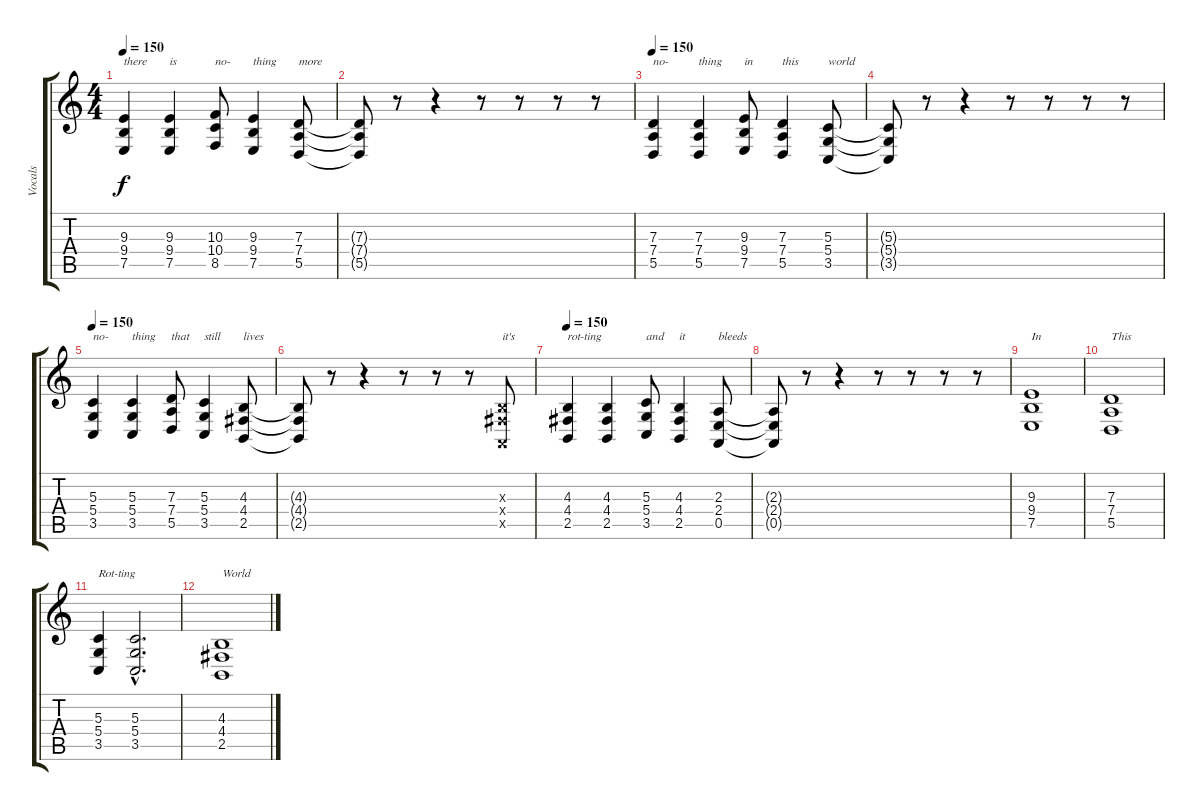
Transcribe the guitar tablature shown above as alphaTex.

\track ("Vocals" "Vocals") {instrument choiraahs}
\staff {score tabs}
\tuning (E4 B3 G3 D3 A2 E2) {hide}
\ts (4 4)
\tempo 150
\clef g2
\ks c
(9.3 9.4 7.5).4{txt "there" dy f} (9.3 9.4 7.5).4{txt "is"} (10.3 10.4 8.5).8{txt "no-"} (9.3 9.4 7.5).4{txt "thing"} (7.3 7.4 5.5).8{txt "more"} |
(7.3{t} 7.4{t} 5.5{t}).8 r.8 r.4 r.8 r.8 r.8 r.8 |
\tempo 150
(7.3 7.4 5.5).4{txt "no-"} (7.3 7.4 5.5).4{txt "thing"} (9.3 9.4 7.5).8{txt "in"} (7.3 7.4 5.5).4{txt "this"} (5.3 5.4 3.5).8{txt "world"} |
(5.3{t} 5.4{t} 3.5{t}).8 r.8 r.4 r.8 r.8 r.8 r.8 |
\tempo 150
(5.3 5.4 3.5).4{txt "no-"} (5.3 5.4 3.5).4{txt "thing"} (7.3 7.4 5.5).8{txt "that"} (5.3 5.4 3.5).4{txt "still"} (4.3 4.4 2.5).8{txt "lives"} |
(4.3{t} 4.4{t} 2.5{t}).8 r.8 r.4 r.8 r.8 r.8 (4.3{x} 4.4{x} 0.5{x}).8{txt "it's"} |
\tempo 150
(4.3 4.4 2.5).4{txt "rot-ting"} (4.3 4.4 2.5).4 (5.3 5.4 3.5).8{txt "and"} (4.3 4.4 2.5).4{txt "it"} (2.3 2.4 0.5).8{txt "bleeds"} |
(2.3{t} 2.4{t} 0.5{t}).8 r.8 r.4 r.8 r.8 r.8 r.8 |
(9.3 9.4 7.5).1{txt "In"} |
(7.3 7.4 5.5).1{txt "This"} |
(5.3 5.4 3.5).4{txt "Rot-ting"} (5.3{hac} 5.4{hac} 3.5{hac}).2{d} |
(4.3 4.4 2.5).1{txt "World"}
